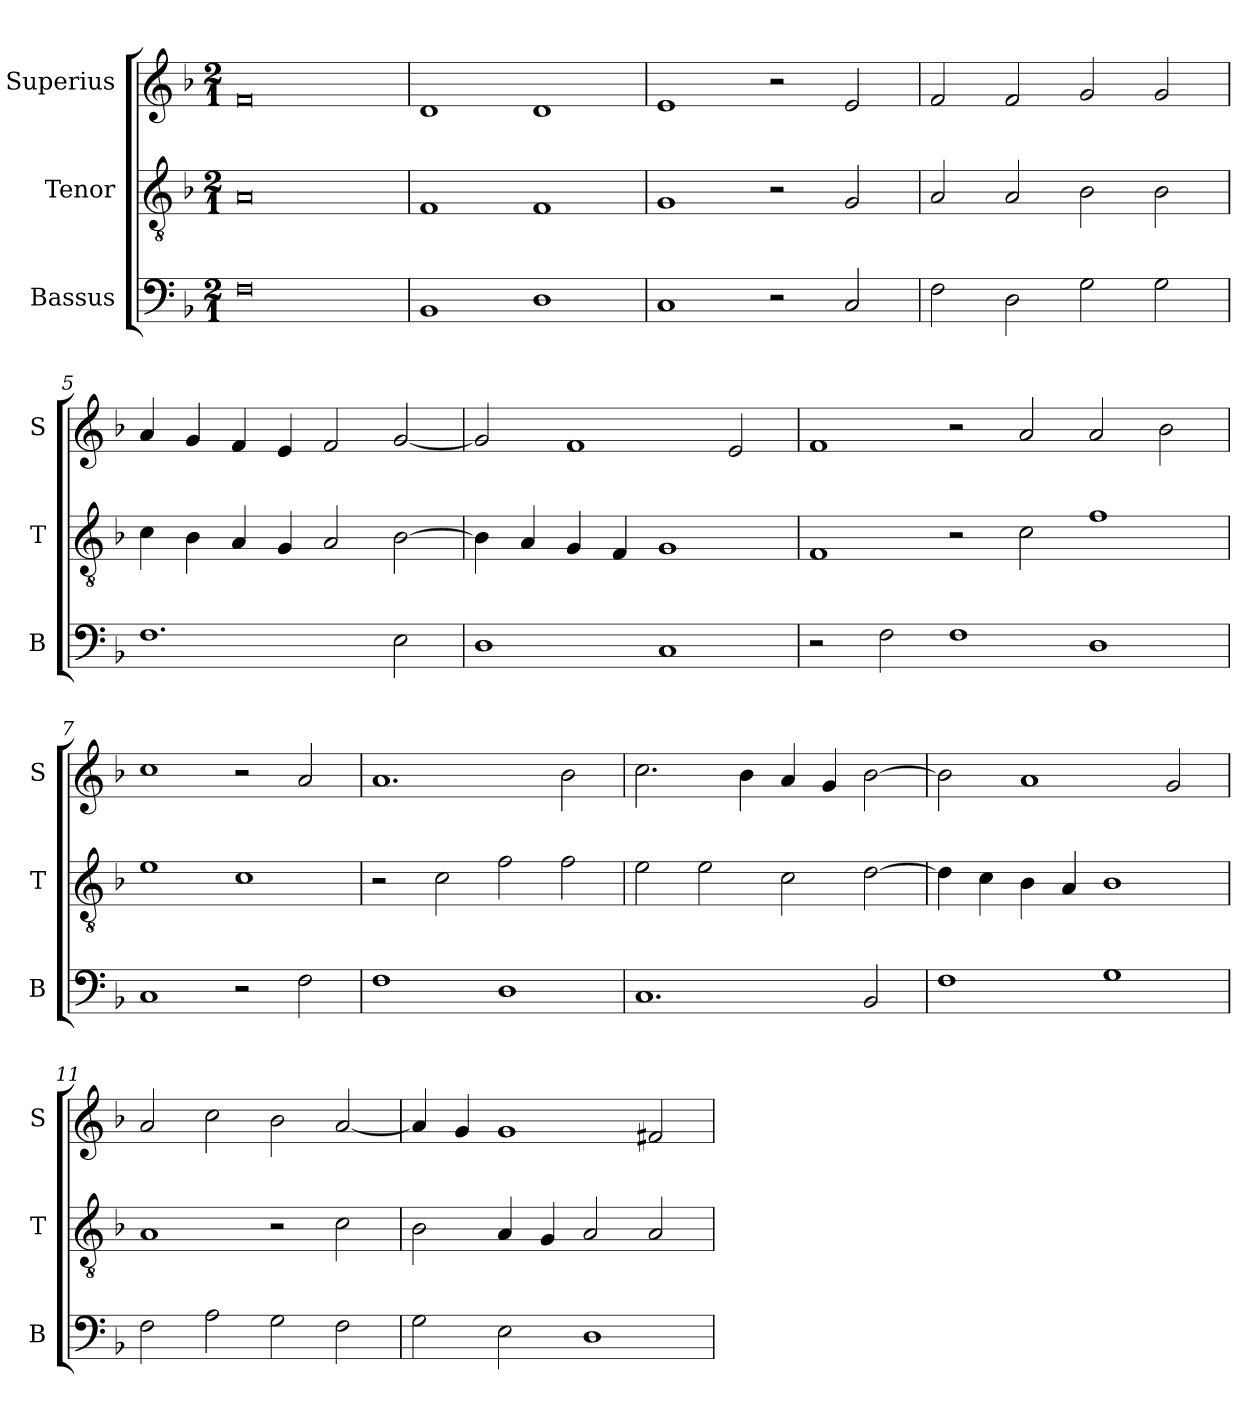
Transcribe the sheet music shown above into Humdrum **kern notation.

**kern	**kern	**kern
*part3	*part2	*part1
*staff3	*staff2	*staff1
*I"Bassus	*I"Tenor	*I"Superius
*I'B	*I'T	*I'S
*clefF4	*clefGv2	*clefG2
*k[b-]	*k[b-]	*k[b-]
*F:	*F:	*F:
*M2/1	*M2/1	*M2/1
=1	=1	=1
0F	0A	0f
=2	=2	=2
1BB-	1F	1d
1D	1F	1d
=3	=3	=3
1C	1G	1e
2r	2r	2r
2C	2G	2e
=4	=4	=4
2F	2A	2f
2D	2A	2f
2G	2B-	2g
2G	2B-	2g
=5	=5	=5
1.F	4c	4a
.	4B-	4g
.	4A	4f
.	4G	4e
.	2A	2f
2E	[2B-	[2g
=6	=6	=6
1D	4B-]	2g]
.	4A	.
.	4G	1f
.	4F	.
1C	1G	.
.	.	2e
=	=	=
2r	1F	1f
2F	.	.
1F	2r	2r
.	2c	2a
1D	1f	2a
.	.	2b-
=7	=7	=7
1C	1e	1cc
2r	1c	2r
2F	.	2a
=8	=8	=8
1F	2r	1.a
.	2c	.
1D	2f	.
.	2f	2b-
=9	=9	=9
1.C	2e	2.cc
.	2e	.
.	.	4b-
.	2c	4a
.	.	4g
2BB-	[2d	[2b-
=10	=10	=10
1F	4d]	2b-]
.	4c	.
.	4B-	1a
.	4A	.
1G	1B-	.
.	.	2g
=11	=11	=11
2F	1A	2a
2A	.	2cc
2G	2r	2b-
2F	2c	[2a
=12	=12	=12
2G	2B-	4a]
.	.	4g
2E	4A	1g
.	4G	.
1D	2A	.
.	2A	2f#X
=	=	=
*-	*-	*-
